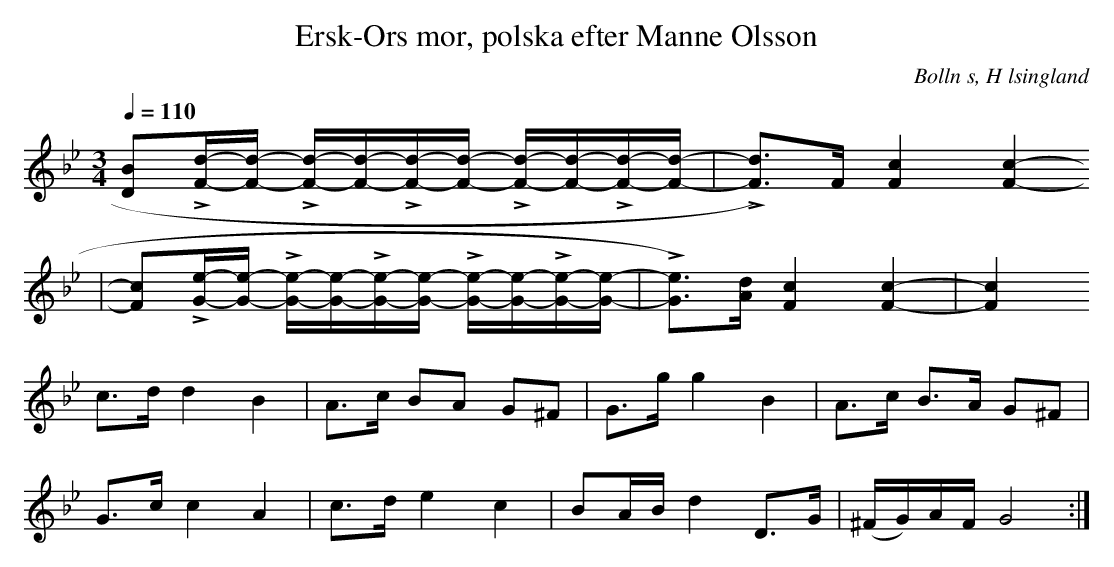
X:1
T: Ersk-Ors mor, polska efter Manne Olsson
O:Bolln s, H lsingland
M:3/4
L:1/8
Q:1/4=110
K:Gm
[D B]L[F/d/]-[F/d/] - L[F/d/]-[F/d/]-L[F/d/]-[F/d/] - L[F/d/]-[F/d/]-L[F/d/]-[F/d/]-| L[F d])>F [-F2 c2] [F2 c2]-
|[F c]L[G/e/]-[G/e/] - L[G/e/]-[G/e/]-L[G/e/]-[G/e/] - L[G/e/]-[G/e/]-L[G/e/]-[G/e/]-| L[Ge])>[Ad] [-F2 c2] [F2 c2]-|[F2 c2]
c>d    d2       B2           | A>c    BA       G^F       | G>g    g2 B2     | A>c         B>A G^F  |
G>c    c2       A2           | c>d    e2       c2        | BA/B/  d2 D>G   | (^F/G/)A/F/ G4      :|
